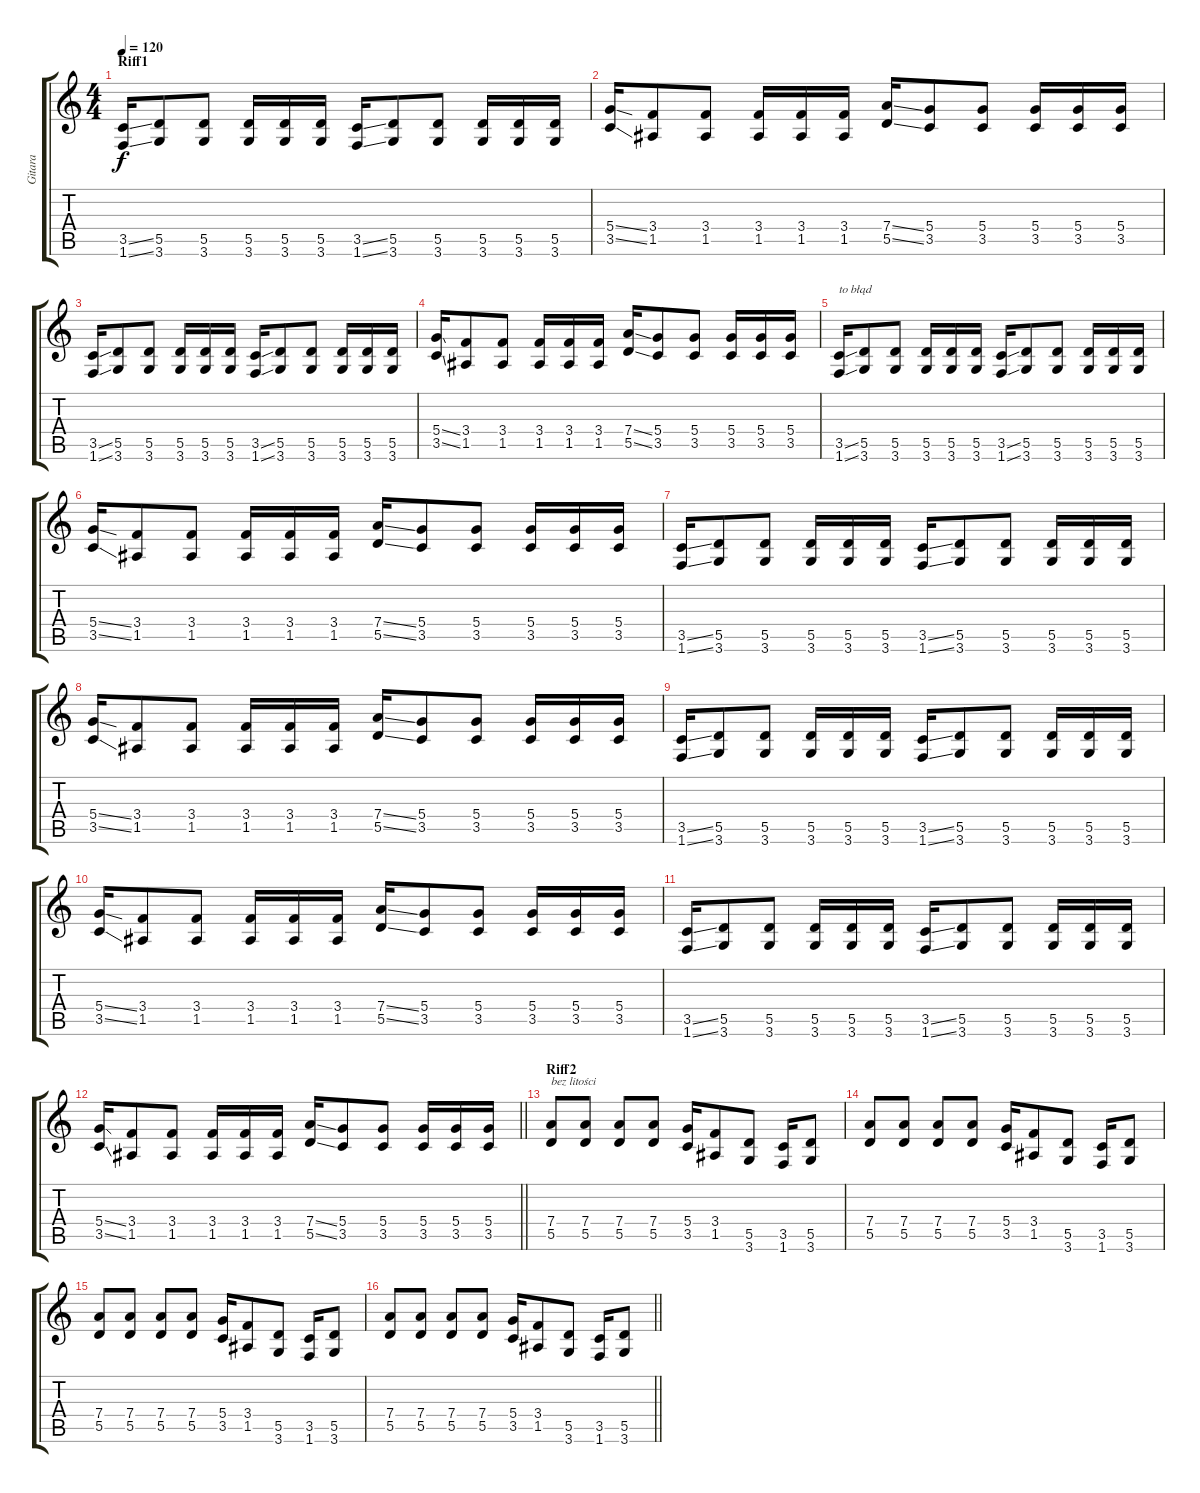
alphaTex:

\track ("Gitara" "Gitara") {instrument distortionguitar}
\staff {score tabs}
\tuning (E4 B3 G3 D3 A2 E2) {hide}
\ts (4 4)
\section ("" "Riff1")
\tempo 120
\clef g2
\ks c
(3.5{ss} 1.6{ss}).16{dy f} (5.5 3.6).8 (5.5 3.6).8 (5.5 3.6).16 (5.5 3.6).16 (5.5 3.6).16 (3.5{ss} 1.6{ss}).16 (5.5 3.6).8 (5.5 3.6).8 (5.5 3.6).16 (5.5 3.6).16 (5.5 3.6).16 |
(5.4{ss} 3.5{ss}).16 (3.4 1.5).8 (3.4 1.5).8 (3.4 1.5).16 (3.4 1.5).16 (3.4 1.5).16 (7.4{ss} 5.5{ss}).16 (5.4 3.5).8 (5.4 3.5).8 (5.4 3.5).16 (5.4 3.5).16 (5.4 3.5).16 |
(3.5{ss} 1.6{ss}).16 (5.5 3.6).8 (5.5 3.6).8 (5.5 3.6).16 (5.5 3.6).16 (5.5 3.6).16 (3.5{ss} 1.6{ss}).16 (5.5 3.6).8 (5.5 3.6).8 (5.5 3.6).16 (5.5 3.6).16 (5.5 3.6).16 |
(5.4{ss} 3.5{ss}).16 (3.4 1.5).8 (3.4 1.5).8 (3.4 1.5).16 (3.4 1.5).16 (3.4 1.5).16 (7.4{ss} 5.5{ss}).16 (5.4 3.5).8 (5.4 3.5).8 (5.4 3.5).16 (5.4 3.5).16 (5.4 3.5).16 |
(3.5{ss} 1.6{ss}).16{txt "to błąd"} (5.5 3.6).8 (5.5 3.6).8 (5.5 3.6).16 (5.5 3.6).16 (5.5 3.6).16 (3.5{ss} 1.6{ss}).16 (5.5 3.6).8 (5.5 3.6).8 (5.5 3.6).16 (5.5 3.6).16 (5.5 3.6).16 |
(5.4{ss} 3.5{ss}).16 (3.4 1.5).8 (3.4 1.5).8 (3.4 1.5).16 (3.4 1.5).16 (3.4 1.5).16 (7.4{ss} 5.5{ss}).16 (5.4 3.5).8 (5.4 3.5).8 (5.4 3.5).16 (5.4 3.5).16 (5.4 3.5).16 |
(3.5{ss} 1.6{ss}).16 (5.5 3.6).8 (5.5 3.6).8 (5.5 3.6).16 (5.5 3.6).16 (5.5 3.6).16 (3.5{ss} 1.6{ss}).16 (5.5 3.6).8 (5.5 3.6).8 (5.5 3.6).16 (5.5 3.6).16 (5.5 3.6).16 |
(5.4{ss} 3.5{ss}).16 (3.4 1.5).8 (3.4 1.5).8 (3.4 1.5).16 (3.4 1.5).16 (3.4 1.5).16 (7.4{ss} 5.5{ss}).16 (5.4 3.5).8 (5.4 3.5).8 (5.4 3.5).16 (5.4 3.5).16 (5.4 3.5).16 |
(3.5{ss} 1.6{ss}).16 (5.5 3.6).8 (5.5 3.6).8 (5.5 3.6).16 (5.5 3.6).16 (5.5 3.6).16 (3.5{ss} 1.6{ss}).16 (5.5 3.6).8 (5.5 3.6).8 (5.5 3.6).16 (5.5 3.6).16 (5.5 3.6).16 |
(5.4{ss} 3.5{ss}).16 (3.4 1.5).8 (3.4 1.5).8 (3.4 1.5).16 (3.4 1.5).16 (3.4 1.5).16 (7.4{ss} 5.5{ss}).16 (5.4 3.5).8 (5.4 3.5).8 (5.4 3.5).16 (5.4 3.5).16 (5.4 3.5).16 |
(3.5{ss} 1.6{ss}).16 (5.5 3.6).8 (5.5 3.6).8 (5.5 3.6).16 (5.5 3.6).16 (5.5 3.6).16 (3.5{ss} 1.6{ss}).16 (5.5 3.6).8 (5.5 3.6).8 (5.5 3.6).16 (5.5 3.6).16 (5.5 3.6).16 |
\barLineRight lightlight
(5.4{ss} 3.5{ss}).16 (3.4 1.5).8 (3.4 1.5).8 (3.4 1.5).16 (3.4 1.5).16 (3.4 1.5).16 (7.4{ss} 5.5{ss}).16 (5.4 3.5).8 (5.4 3.5).8 (5.4 3.5).16 (5.4 3.5).16 (5.4 3.5).16 |
\section ("" "Riff2")
(7.4 5.5).8{txt "bez litości"} (7.4 5.5).8 (7.4 5.5).8 (7.4 5.5).8 (5.4 3.5).16 (3.4 1.5).8 (5.5 3.6).8 (3.5 1.6).16 (5.5 3.6).8 |
(7.4 5.5).8 (7.4 5.5).8 (7.4 5.5).8 (7.4 5.5).8 (5.4 3.5).16 (3.4 1.5).8 (5.5 3.6).8 (3.5 1.6).16 (5.5 3.6).8 |
(7.4 5.5).8 (7.4 5.5).8 (7.4 5.5).8 (7.4 5.5).8 (5.4 3.5).16 (3.4 1.5).8 (5.5 3.6).8 (3.5 1.6).16 (5.5 3.6).8 |
\barLineRight lightlight
(7.4 5.5).8 (7.4 5.5).8 (7.4 5.5).8 (7.4 5.5).8 (5.4 3.5).16 (3.4 1.5).8 (5.5 3.6).8 (3.5 1.6).16 (5.5 3.6).8
